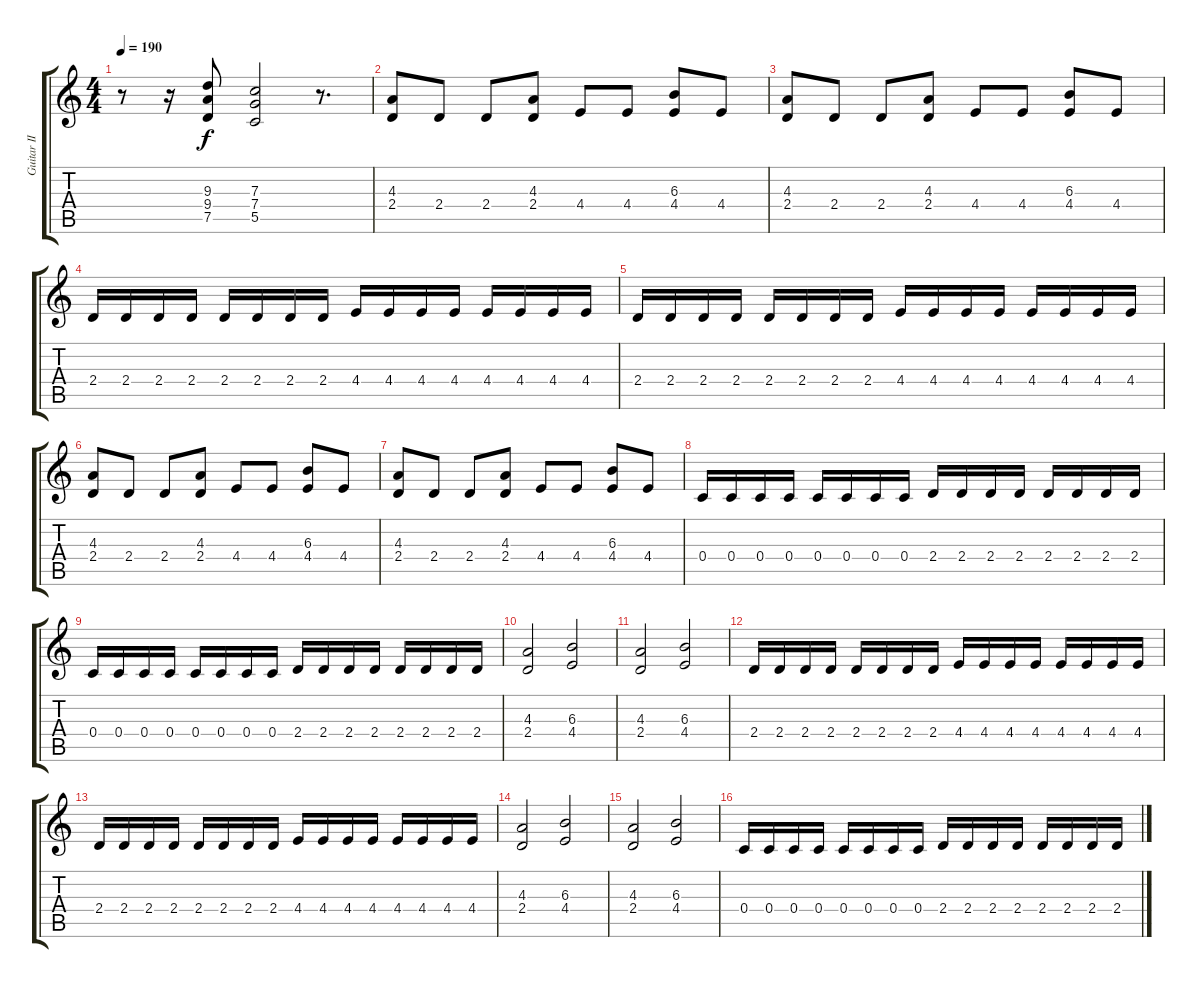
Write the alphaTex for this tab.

\track ("Guitar II" "Guitar II") {instrument distortionguitar}
\staff {score tabs}
\tuning (D4 A3 F3 C3 G2 D2) {hide}
\ts (4 4)
\tempo 190
\clef g2
\ks c
r.8{dy f} r.16 (9.3 9.4 7.5).8 (7.3 7.4 5.5).2 r.8{d} |
(4.3 2.4).8 2.4.8 2.4.8 (4.3 2.4).8 4.4.8 4.4.8 (6.3 4.4).8 4.4.8 |
(4.3 2.4).8 2.4.8 2.4.8 (4.3 2.4).8 4.4.8 4.4.8 (6.3 4.4).8 4.4.8 |
2.4.16 2.4.16 2.4.16 2.4.16 2.4.16 2.4.16 2.4.16 2.4.16 4.4.16 4.4.16 4.4.16 4.4.16 4.4.16 4.4.16 4.4.16 4.4.16 |
2.4.16 2.4.16 2.4.16 2.4.16 2.4.16 2.4.16 2.4.16 2.4.16 4.4.16 4.4.16 4.4.16 4.4.16 4.4.16 4.4.16 4.4.16 4.4.16 |
(4.3 2.4).8 2.4.8 2.4.8 (4.3 2.4).8 4.4.8 4.4.8 (6.3 4.4).8 4.4.8 |
(4.3 2.4).8 2.4.8 2.4.8 (4.3 2.4).8 4.4.8 4.4.8 (6.3 4.4).8 4.4.8 |
0.4.16 0.4.16 0.4.16 0.4.16 0.4.16 0.4.16 0.4.16 0.4.16 2.4.16 2.4.16 2.4.16 2.4.16 2.4.16 2.4.16 2.4.16 2.4.16 |
0.4.16 0.4.16 0.4.16 0.4.16 0.4.16 0.4.16 0.4.16 0.4.16 2.4.16 2.4.16 2.4.16 2.4.16 2.4.16 2.4.16 2.4.16 2.4.16 |
(4.3 2.4).2 (6.3 4.4).2 |
(4.3 2.4).2 (6.3 4.4).2 |
2.4.16 2.4.16 2.4.16 2.4.16 2.4.16 2.4.16 2.4.16 2.4.16 4.4.16 4.4.16 4.4.16 4.4.16 4.4.16 4.4.16 4.4.16 4.4.16 |
2.4.16 2.4.16 2.4.16 2.4.16 2.4.16 2.4.16 2.4.16 2.4.16 4.4.16 4.4.16 4.4.16 4.4.16 4.4.16 4.4.16 4.4.16 4.4.16 |
(4.3 2.4).2 (6.3 4.4).2 |
(4.3 2.4).2 (6.3 4.4).2 |
0.4.16 0.4.16 0.4.16 0.4.16 0.4.16 0.4.16 0.4.16 0.4.16 2.4.16 2.4.16 2.4.16 2.4.16 2.4.16 2.4.16 2.4.16 2.4.16
